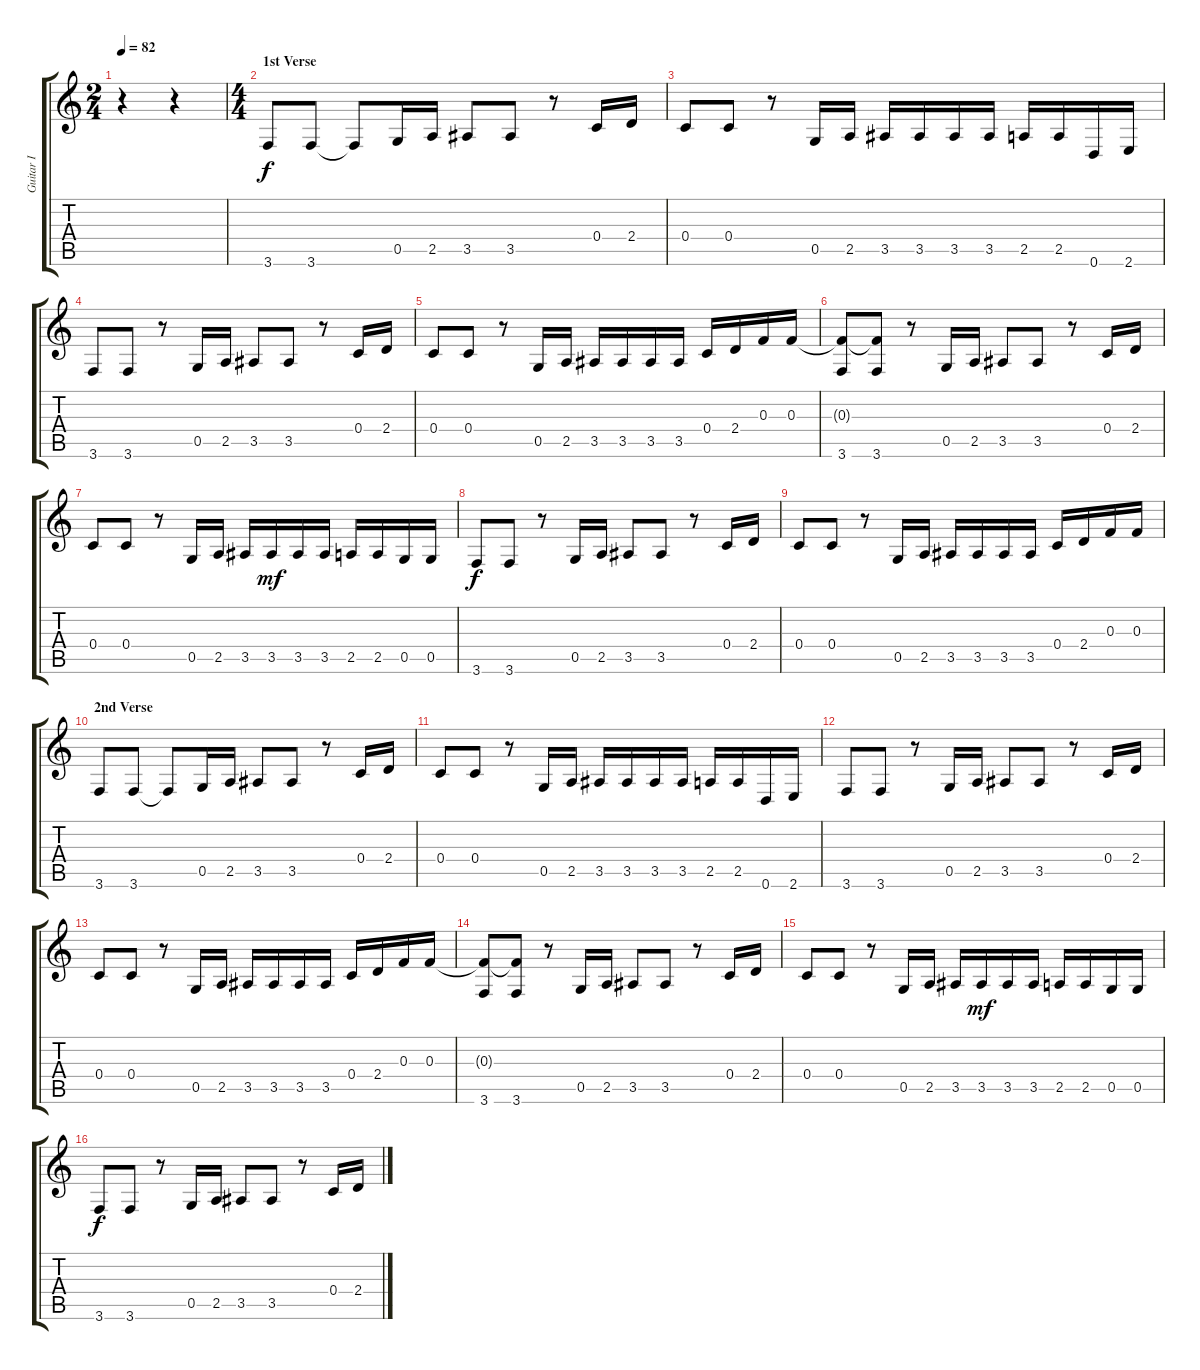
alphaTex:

\track ("Guitar I" "Guitar I") {instrument acousticguitarsteel}
\staff {score tabs}
\tuning (D4 A3 F3 C3 G2 D2) {hide}
\ts (2 4)
\tempo 82
\clef g2
\ks c
r.4{dy f instrument acousticguitarsteel} r.4 |
\ts (4 4)
\section ("" "1st Verse")
3.6.8 3.6.8 3.6{t}.8 0.5.16 2.5.16 3.5.8 3.5.8 r.8 0.4.16 2.4.16 |
0.4.8 0.4.8 r.8 0.5.16 2.5.16 3.5.16 3.5.16 3.5.16 3.5.16 2.5.16 2.5.16 0.6.16 2.6.16 |
3.6.8 3.6.8 r.8 0.5.16 2.5.16 3.5.8 3.5.8 r.8 0.4.16 2.4.16 |
0.4.8 0.4.8 r.8 0.5.16 2.5.16 3.5.16 3.5.16 3.5.16 3.5.16 0.4.16 2.4.16 0.3.16 0.3.16 |
(0.3{t} 3.6).8 (0.3{t} 3.6).8 r.8 0.5.16 2.5.16 3.5.8 3.5.8 r.8 0.4.16 2.4.16 |
0.4.8 0.4.8 r.8 0.5.16 2.5.16 3.5.16 3.5.16{dy mf} 3.5.16 3.5.16 2.5.16 2.5.16 0.5.16 0.5.16 |
3.6.8{dy f} 3.6.8 r.8 0.5.16 2.5.16 3.5.8 3.5.8 r.8 0.4.16 2.4.16 |
0.4.8 0.4.8 r.8 0.5.16 2.5.16 3.5.16 3.5.16 3.5.16 3.5.16 0.4.16 2.4.16 0.3.16 0.3.16 |
\section ("" "2nd Verse")
3.6.8 3.6.8 3.6{t}.8 0.5.16 2.5.16 3.5.8 3.5.8 r.8 0.4.16 2.4.16 |
0.4.8 0.4.8 r.8 0.5.16 2.5.16 3.5.16 3.5.16 3.5.16 3.5.16 2.5.16 2.5.16 0.6.16 2.6.16 |
3.6.8 3.6.8 r.8 0.5.16 2.5.16 3.5.8 3.5.8 r.8 0.4.16 2.4.16 |
0.4.8 0.4.8 r.8 0.5.16 2.5.16 3.5.16 3.5.16 3.5.16 3.5.16 0.4.16 2.4.16 0.3.16 0.3.16 |
(0.3{t} 3.6).8 (0.3{t} 3.6).8 r.8 0.5.16 2.5.16 3.5.8 3.5.8 r.8 0.4.16 2.4.16 |
0.4.8 0.4.8 r.8 0.5.16 2.5.16 3.5.16 3.5.16{dy mf} 3.5.16 3.5.16 2.5.16 2.5.16 0.5.16 0.5.16 |
3.6.8{dy f} 3.6.8 r.8 0.5.16 2.5.16 3.5.8 3.5.8 r.8 0.4.16 2.4.16
